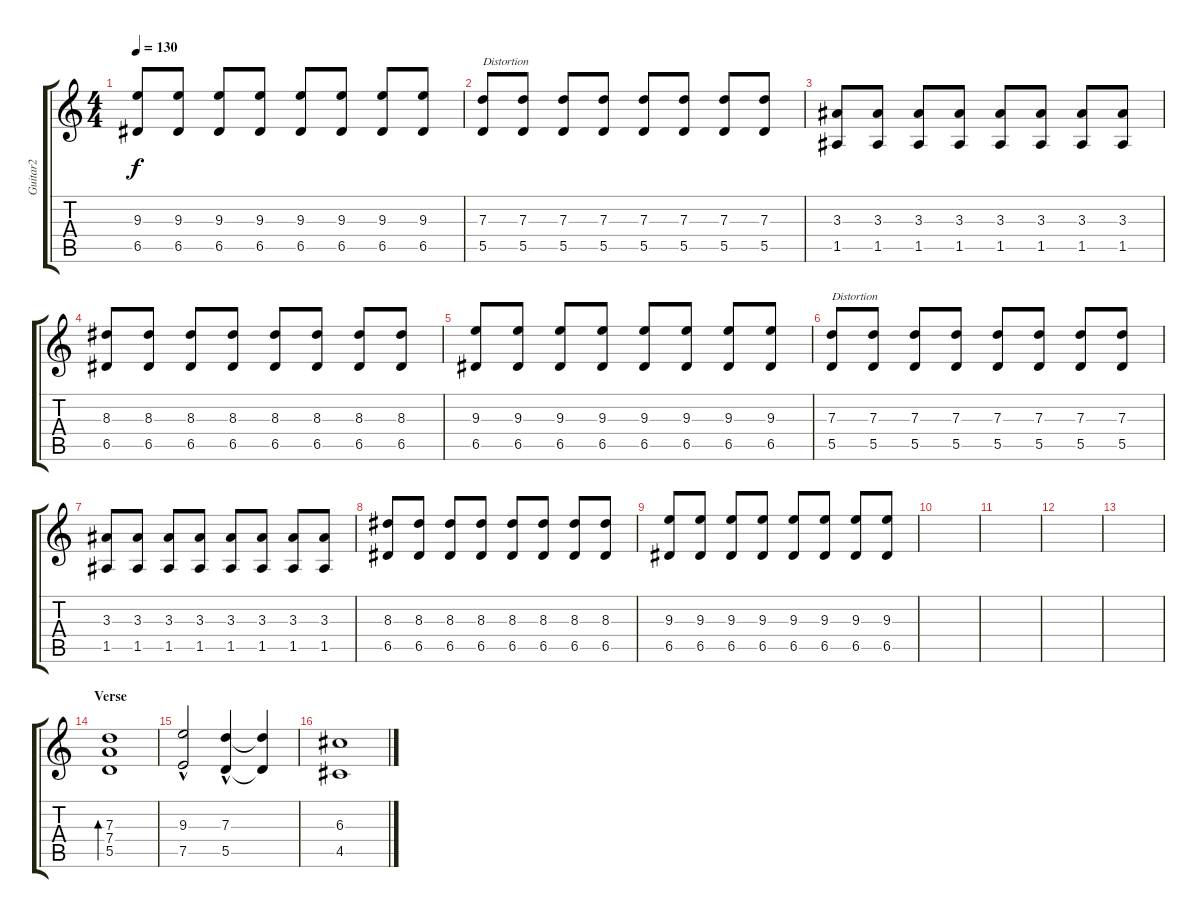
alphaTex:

\track ("Guitar2" "Guitar2") {instrument overdrivenguitar}
\staff {score tabs}
\tuning (E4 B3 G3 D3 A2 E2) {hide}
\ts (4 4)
\tempo 130
\clef g2
\ks c
(9.3 6.5).8{dy f} (9.3 6.5).8 (9.3 6.5).8 (9.3 6.5).8 (9.3 6.5).8 (9.3 6.5).8 (9.3 6.5).8 (9.3 6.5).8 |
(7.3 5.5).8{txt "Distortion" instrument distortionguitar} (7.3 5.5).8 (7.3 5.5).8 (7.3 5.5).8 (7.3 5.5).8 (7.3 5.5).8 (7.3 5.5).8 (7.3 5.5).8 |
(3.3 1.5).8 (3.3 1.5).8 (3.3 1.5).8 (3.3 1.5).8 (3.3 1.5).8 (3.3 1.5).8 (3.3 1.5).8 (3.3 1.5).8 |
(8.3 6.5).8 (8.3 6.5).8 (8.3 6.5).8 (8.3 6.5).8 (8.3 6.5).8 (8.3 6.5).8 (8.3 6.5).8 (8.3 6.5).8 |
(9.3 6.5).8 (9.3 6.5).8 (9.3 6.5).8 (9.3 6.5).8 (9.3 6.5).8 (9.3 6.5).8 (9.3 6.5).8 (9.3 6.5).8 |
(7.3 5.5).8{txt "Distortion" instrument distortionguitar} (7.3 5.5).8 (7.3 5.5).8 (7.3 5.5).8 (7.3 5.5).8 (7.3 5.5).8 (7.3 5.5).8 (7.3 5.5).8 |
(3.3 1.5).8 (3.3 1.5).8 (3.3 1.5).8 (3.3 1.5).8 (3.3 1.5).8 (3.3 1.5).8 (3.3 1.5).8 (3.3 1.5).8 |
(8.3 6.5).8 (8.3 6.5).8 (8.3 6.5).8 (8.3 6.5).8 (8.3 6.5).8 (8.3 6.5).8 (8.3 6.5).8 (8.3 6.5).8 |
(9.3 6.5).8 (9.3 6.5).8 (9.3 6.5).8 (9.3 6.5).8 (9.3 6.5).8 (9.3 6.5).8 (9.3 6.5).8 (9.3 6.5).8 |
|
|
|
|
\section ("" "Verse")
(7.3 7.4 5.5).1{bd 240} |
(9.3{hac} 7.5).2 (7.3{hac} 5.5).4 (7.3{t} 5.5{t}).4 |
(6.3 4.5).1
